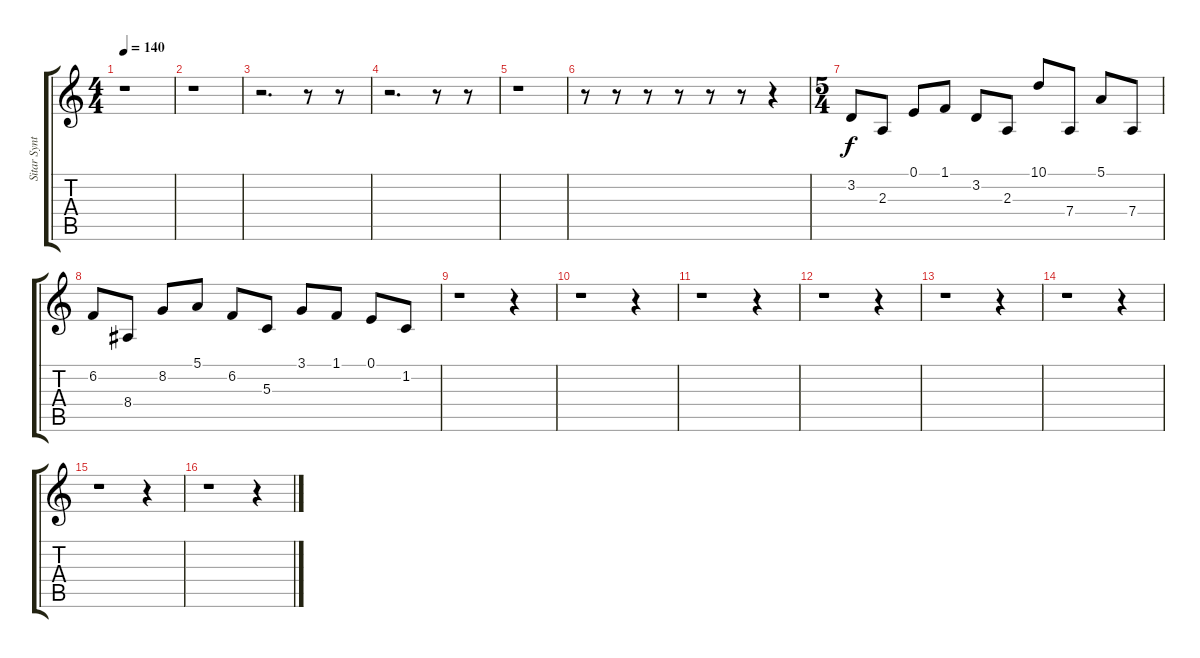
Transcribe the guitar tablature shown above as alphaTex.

\track ("Sitar Synth" "Sitar Synt") {instrument sitar}
\staff {score tabs}
\tuning (E4 B3 G3 D3 A2 E2) {hide}
\ts (4 4)
\tempo 140
\clef g2
\ks c
r.1{dy f} |
r.1 |
r.2{d} r.8 r.8 |
r.2{d} r.8 r.8 |
r.1 |
r.8 r.8 r.8 r.8 r.8 r.8 r.4 |
\ts (5 4)
3.2.8 2.3.8 0.1.8 1.1.8 3.2.8 2.3.8 10.1.8 7.4.8 5.1.8 7.4.8 |
6.2.8 8.4.8 8.2.8 5.1.8 6.2.8 5.3.8 3.1.8 1.1.8 0.1.8 1.2.8 |
r.1 r.4 |
r.1 r.4 |
r.1 r.4 |
r.1 r.4 |
r.1 r.4 |
r.1 r.4 |
r.1 r.4 |
r.1 r.4
